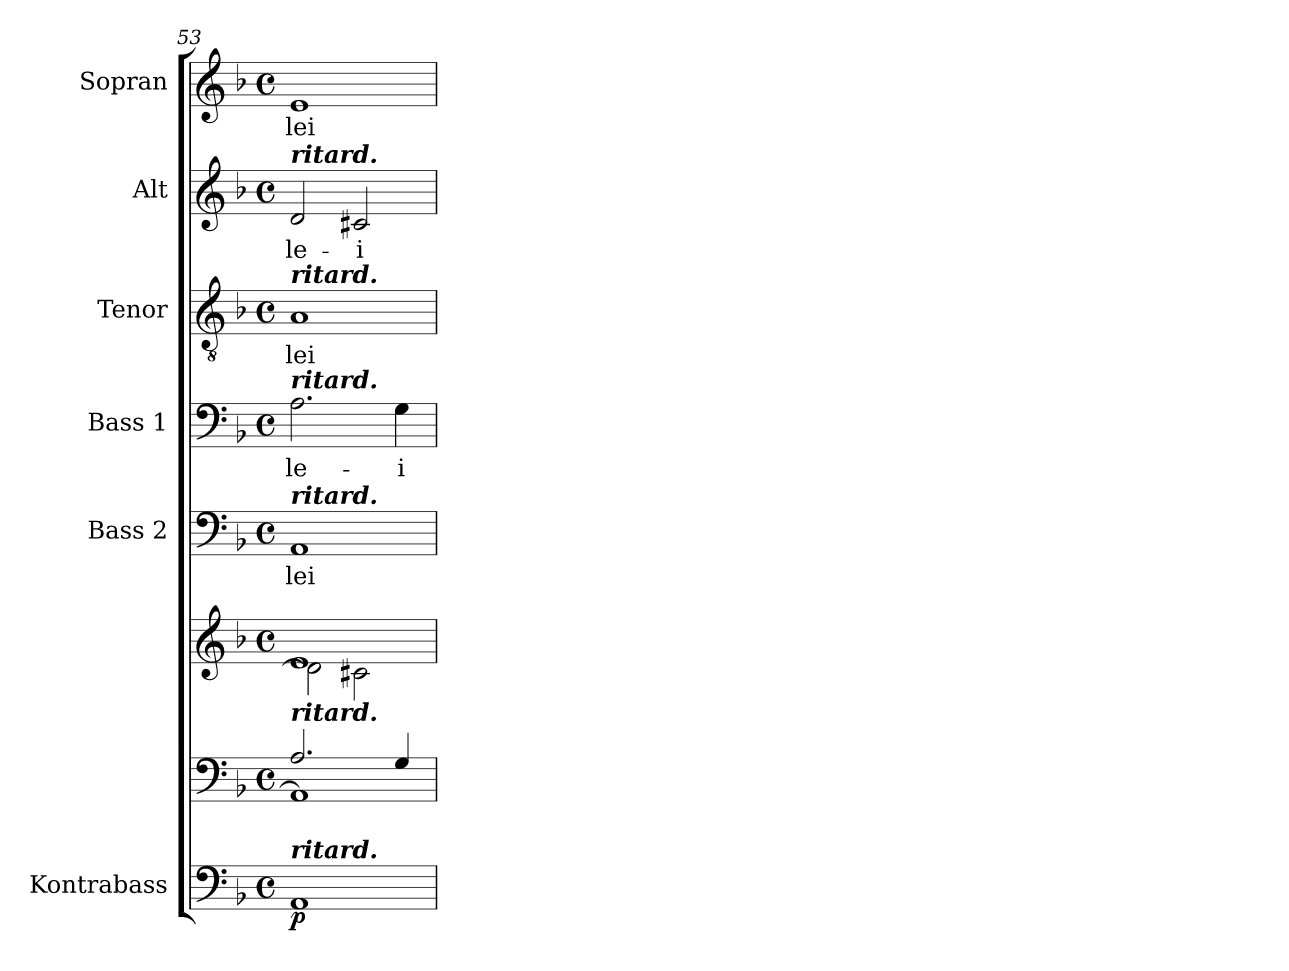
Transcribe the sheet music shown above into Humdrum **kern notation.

**kern	**dynam	**kern	**kern	**kern	**text	**kern	**text	**kern	**text	**kern	**text	**kern	**text
*part7	*part7	*part6	*part6	*part5	*part5	*part4	*part4	*part3	*part3	*part2	*part2	*part1	*part1
*staff8	*staff8	*staff7	*staff6	*staff5	*staff5	*staff4	*staff4	*staff3	*staff3	*staff2	*staff2	*staff1	*staff1
*I"Kontrabass	*	*	*	*I"Bass 2	*	*I"Bass 1	*	*I"Tenor	*	*I"Alt	*	*I"Sopran	*
*I'Kb.	*	*	*	*I'B. 2	*	*I'B. 1	*	*I'T.	*	*I'A.	*	*I'S.	*
*clefF4	*	*clefF4	*clefG2	*clefF4	*	*clefF4	*	*clefGv2	*	*clefG2	*	*clefG2	*
*ITrd7c12	*	*	*	*	*	*	*	*	*	*	*	*	*
*k[b-]	*	*k[b-]	*k[b-]	*k[b-]	*	*k[b-]	*	*k[b-]	*	*k[b-]	*	*k[b-]	*
*F:	*	*F:	*F:	*F:	*	*F:	*	*F:	*	*F:	*	*F:	*
*M4/4	*	*M4/4	*M4/4	*M4/4	*	*M4/4	*	*M4/4	*	*M4/4	*	*M4/4	*
*met(c)	*	*met(c)	*met(c)	*met(c)	*	*met(c)	*	*met(c)	*	*met(c)	*	*met(c)	*
=53	=53	=53	=53	=53	=53	=53	=53	=53	=53	=53	=53	=53	=53
*	*	*^	*^	*	*	*	*	*	*	*	*	*	*
!	!	!	!	!	!	!	!	!	!	!	!	!LO:TX:a:Bi:t=ritard.	!	!	!
!	!	!	!	!	!	!	!	!	!	!LO:TX:a:Bi:t=ritard.	!	!	!	!	!
!	!	!	!	!	!	!	!	!LO:TX:a:Bi:t=ritard.	!	!	!	!	!	!	!
!	!	!	!	!	!	!LO:TX:a:Bi:t=ritard.	!	!	!	!	!	!	!	!	!
!	!	!	!	!LO:TX:b:Bi:t=ritard.	!	!	!	!	!	!	!	!	!	!	!
!LO:TX:a:Bi:t=ritard.	!	!	!	!	!	!	!	!	!	!	!	!	!	!	!
!	!LO:DY:b	!	!	!	!	!	!LO:LY:b	!	!LO:LY:b	!	!LO:LY:b	!	!LO:LY:b	!	!LO:LY:b
1AAA	p	2.A/	1AA]	1e	2d\]	1AA	-lei-	2.A\	-le-	1A	-lei-	2d/	-le-	1e	-lei-
!	!	!	!	!	!	!	!	!	!	!	!	!	!LO:LY:b	!	!
.	.	.	.	.	2c#X\	.	.	.	.	.	.	2c#X/	-i-	.	.
!	!	!	!	!	!	!	!	!	!LO:LY:b	!	!	!	!	!	!
.	.	4G/	.	.	.	.	.	4G\	-i-	.	.	.	.	.	.
*	*	*v	*v	*	*	*	*	*	*	*	*	*	*	*	*
*	*	*	*v	*v	*	*	*	*	*	*	*	*	*	*
=	=	=	=	=	=	=	=	=	=	=	=	=	=
*-	*-	*-	*-	*-	*-	*-	*-	*-	*-	*-	*-	*-	*-
